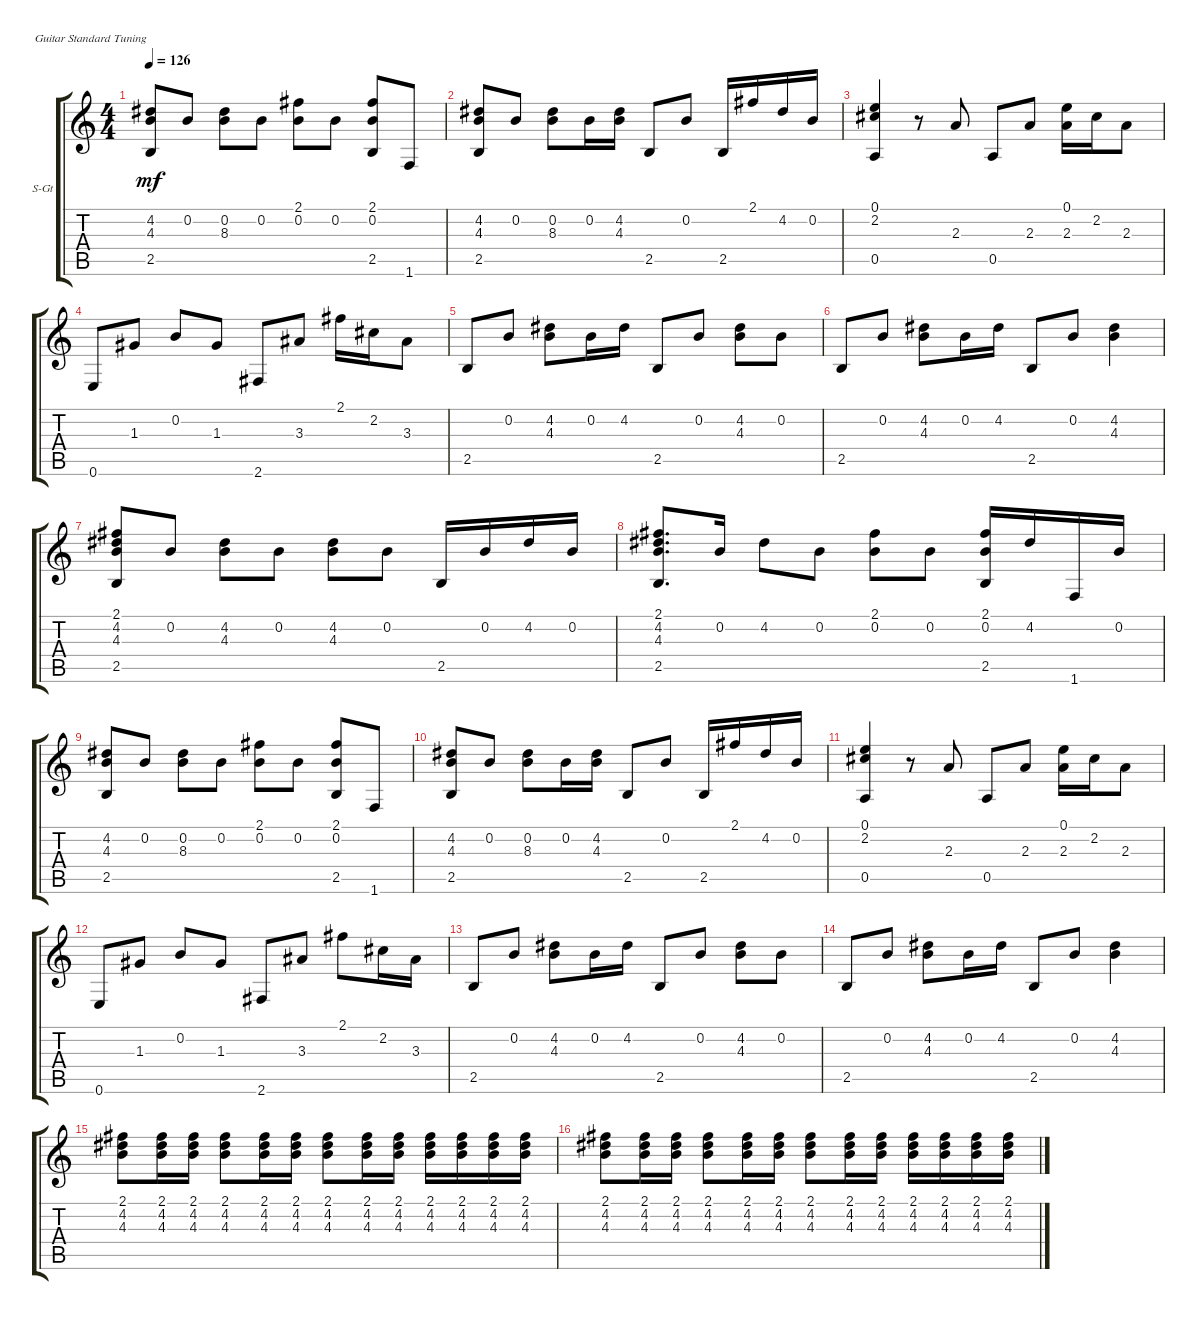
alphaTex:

\bracketExtendMode groupsimilarinstruments
\firstSystemTrackNameOrientation horizontal
\otherSystemsTrackNameOrientation horizontal
\track ("Steel Guitar" "S-Gt") {instrument acousticguitarsteel}
\staff {score tabs}
\tuning (E4 B3 G3 D3 A2 E2)
\ts (4 4)
\tempo 126
\clef g2
\ks c
(2.5 4.2 4.3).8{dy mf} 0.2.8 (0.2 8.3).8 0.2.8 (2.1 0.2).8 0.2.8 (2.5 0.2 2.1).8 1.6.8 |
(2.5 4.2 4.3).8 0.2.8 (0.2 8.3).8 0.2.16 (4.2 4.3).16 2.5.8 0.2.8 2.5.16 2.1.16 4.2.16 0.2.16 |
(2.2 0.1 0.5).4 r.8 2.3.8 0.5.8 2.3.8 (0.1 2.3).16 2.2.16 2.3.8 |
0.6.8 1.3.8 0.2.8 1.3.8 2.6.8 3.3.8 2.1.16 2.2.16 3.3.8 |
2.5.8 0.2.8 (4.2 4.3).8 0.2.16 4.2.16 2.5.8 0.2.8 (4.2 4.3).8 0.2.8 |
2.5.8 0.2.8 (4.2 4.3).8 0.2.16 4.2.16 2.5.8 0.2.8 (4.2 4.3).4 |
(2.5 4.2 2.1 4.3).8 0.2.8 (4.2 4.3).8 0.2.8 (4.2 4.3).8 0.2.8 2.5.16 0.2.16 4.2.16 0.2.16 |
(2.5 2.1 4.2 4.3).8{d} 0.2.16 4.2.8 0.2.8 (2.1 0.2).8 0.2.8 (0.2 2.1 2.5).16 4.2.16 1.6.16 0.2.16 |
(2.5 4.2 4.3).8 0.2.8 (0.2 8.3).8 0.2.8 (2.1 0.2).8 0.2.8 (2.5 0.2 2.1).8 1.6.8 |
(2.5 4.2 4.3).8 0.2.8 (0.2 8.3).8 0.2.16 (4.2 4.3).16 2.5.8 0.2.8 2.5.16 2.1.16 4.2.16 0.2.16 |
(2.2 0.1 0.5).4 r.8 2.3.8 0.5.8 2.3.8 (0.1 2.3).16 2.2.16 2.3.8 |
0.6.8 1.3.8 0.2.8 1.3.8 2.6.8 3.3.8 2.1.8 2.2.16 3.3.16 |
2.5.8 0.2.8 (4.2 4.3).8 0.2.16 4.2.16 2.5.8 0.2.8 (4.2 4.3).8 0.2.8 |
2.5.8 0.2.8 (4.2 4.3).8 0.2.16 4.2.16 2.5.8 0.2.8 (4.2 4.3).4 |
(4.2 4.3 2.1).8 (2.1 4.2 4.3).16 (4.2 2.1 4.3).16 (2.1 4.2 4.3).8 (2.1 4.2 4.3).16 (2.1 4.2 4.3).16 (2.1 4.2 4.3).8 (2.1 4.2 4.3).16 (4.2 2.1 4.3).16 (4.2 4.3 2.1).16 (2.1 4.2 4.3).16 (4.2 2.1 4.3).16 (2.1 4.2 4.3).16 |
(4.2 4.3 2.1).8 (2.1 4.2 4.3).16 (4.2 2.1 4.3).16 (2.1 4.2 4.3).8 (2.1 4.2 4.3).16 (2.1 4.2 4.3).16 (2.1 4.2 4.3).8 (2.1 4.2 4.3).16 (4.2 2.1 4.3).16 (4.2 4.3 2.1).16 (2.1 4.2 4.3).16 (4.2 2.1 4.3).16 (2.1 4.2 4.3).16
